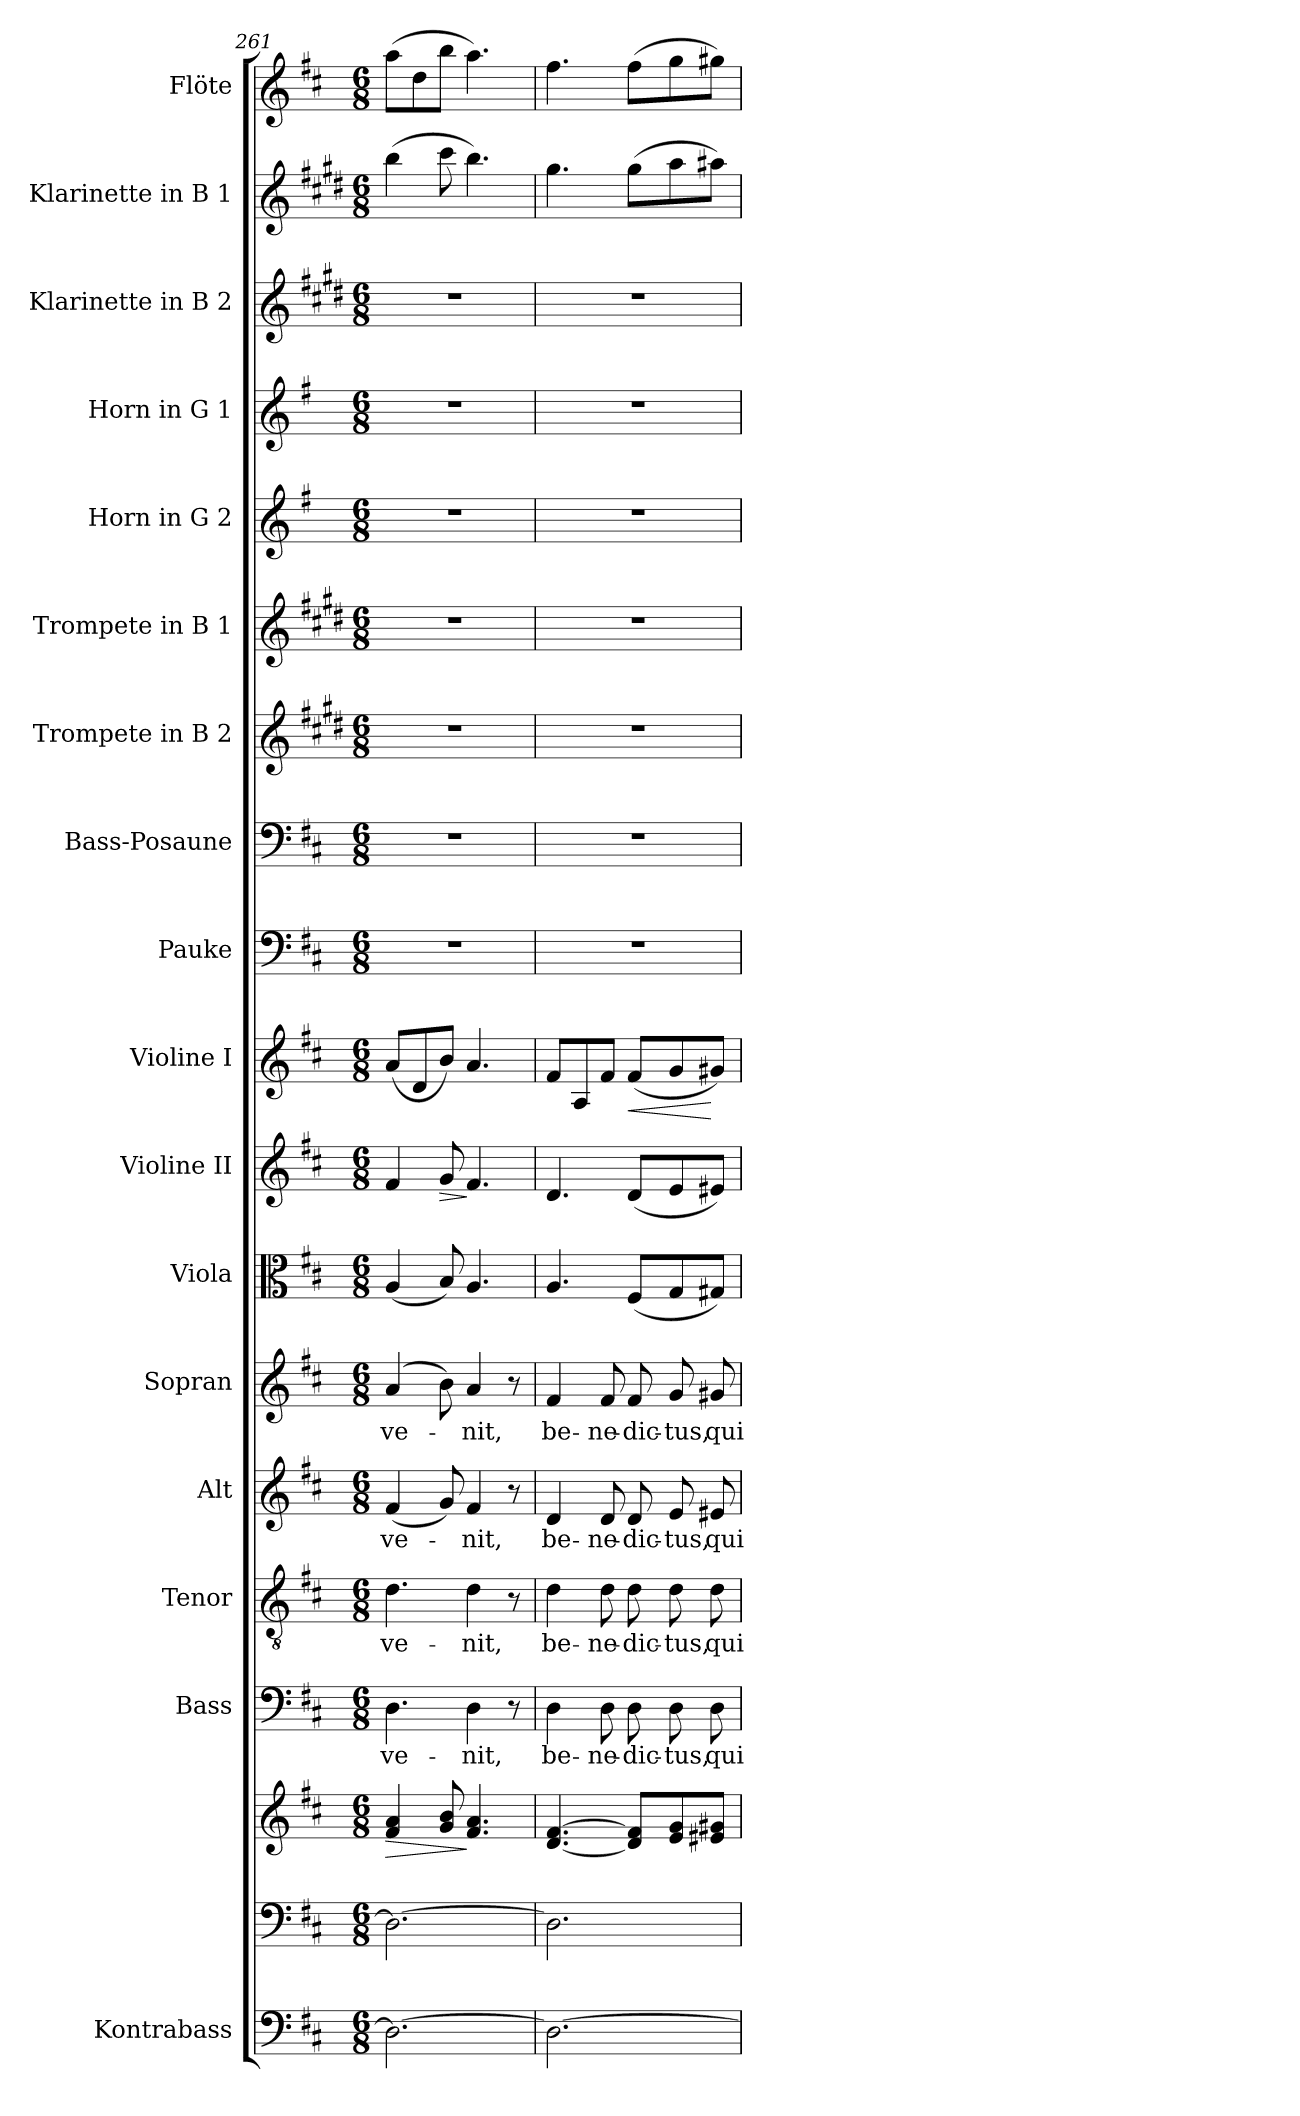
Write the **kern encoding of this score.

**kern	**kern	**kern	**dynam	**kern	**text	**kern	**text	**kern	**text	**kern	**text	**kern	**kern	**dynam	**kern	**dynam	**kern	**kern	**kern	**kern	**kern	**kern	**kern	**kern	**kern
*part18	*part17	*part17	*part17	*part16	*part16	*part15	*part15	*part14	*part14	*part13	*part13	*part12	*part11	*part11	*part10	*part10	*part9	*part8	*part7	*part6	*part5	*part4	*part3	*part2	*part1
*staff19	*staff18	*staff17	*staff17/18	*staff16	*staff16	*staff15	*staff15	*staff14	*staff14	*staff13	*staff13	*staff12	*staff11	*staff11	*staff10	*staff10	*staff9	*staff8	*staff7	*staff6	*staff5	*staff4	*staff3	*staff2	*staff1
*I"Kontrabass	*	*	*	*I"Bass	*	*I"Tenor	*	*I"Alt	*	*I"Sopran	*	*I"Viola	*I"Violine II	*	*I"Violine I	*	*I"Pauke	*I"Bass-Posaune	*I"Trompete in B 2	*I"Trompete in B 1	*I"Horn in G 2	*I"Horn in G 1	*I"Klarinette in B 2	*I"Klarinette in B 1	*I"Flöte
*I'Kb.	*	*	*	*I'B	*	*I'T	*	*I'A	*	*I'S	*	*I'Vla.	*I'Vl. II	*	*I'Vl. I	*	*I'Pk.	*I'B. Pos.	*	*	*I'Hrn. 2	*I'Hrn. 1	*	*	*I'Fl.
!!LO:PB:g=z
*clefF4	*clefF4	*clefG2	*	*clefF4	*	*clefGv2	*	*clefG2	*	*clefG2	*	*clefC3	*clefG2	*	*clefG2	*	*clefF4	*clefF4	*clefG2	*clefG2	*clefG2	*clefG2	*clefG2	*clefG2	*clefG2
*ITrd7c12	*	*	*	*	*	*	*	*	*	*	*	*	*	*	*	*	*	*	*ITrd1c2	*ITrd1c2	*ITrd3c5	*ITrd3c5	*ITrd1c2	*ITrd1c2	*
*k[f#c#]	*k[f#c#]	*k[f#c#]	*	*k[f#c#]	*	*k[f#c#]	*	*k[f#c#]	*	*k[f#c#]	*	*k[f#c#]	*k[f#c#]	*	*k[f#c#]	*	*k[f#c#]	*k[f#c#]	*k[f#c#]	*k[f#c#]	*k[f#c#]	*k[f#c#]	*k[f#c#]	*k[f#c#]	*k[f#c#]
*D:	*D:	*D:	*	*D:	*	*D:	*	*D:	*	*D:	*	*D:	*D:	*	*D:	*	*D:	*D:	*D:	*D:	*D:	*D:	*D:	*D:	*D:
*M6/8	*M6/8	*M6/8	*	*M6/8	*	*M6/8	*	*M6/8	*	*M6/8	*	*M6/8	*M6/8	*	*M6/8	*	*M6/8	*M6/8	*M6/8	*M6/8	*M6/8	*M6/8	*M6/8	*M6/8	*M6/8
=261	=261	=261	=261	=261	=261	=261	=261	=261	=261	=261	=261	=261	=261	=261	=261	=261	=261	=261	=261	=261	=261	=261	=261	=261	=261
!	!	!	!LO:HP:b	!	!LO:LY:b	!	!LO:LY:b	!	!LO:LY:b	!	!LO:LY:b	!	!	!	!	!	!	!	!	!	!	!	!	!	!
2.DD\_	2.D\_	4f#/ 4a/	>	4.D\	ve-	4.d\	ve-	(<4f#/	ve-	(4a/	ve-	(<4A/	4f#/	.	(<8a/L	.	2.r	2.r	2.r	2.r	2.r	2.r	2.r	(>4aa\	(>8aa\L
.	.	.	.	.	.	.	.	.	.	.	.	.	.	.	8d/	.	.	.	.	.	.	.	.	.	8dd\
!	!	!	!	!	!	!	!	!	!	!	!	!	!	!LO:HP:b	!	!	!	!	!	!	!	!	!	!	!
.	.	8g/ 8b/	.	.	.	.	.	8g/)	.	8b\)	.	8B/)	8g/	>	8b/J)	.	.	.	.	.	.	.	.	8bb\	8bb\J
!	!	!	!	!	!LO:LY:b	!	!LO:LY:b	!	!LO:LY:b	!	!LO:LY:b	!	!	!	!	!	!	!	!	!	!	!	!	!	!
.	.	4.f#/ 4.a/	]	4D\	-nit,	4d\	-nit,	4f#/	-nit,	4a/	-nit,	4.A/	4.f#/	]	4.a/	.	.	.	.	.	.	.	.	4.aa\)	4.aa\)
.	.	.	.	8r	.	8r	.	8r	.	8r	.	.	.	.	.	.	.	.	.	.	.	.	.	.	.
=262	=262	=262	=262	=262	=262	=262	=262	=262	=262	=262	=262	=262	=262	=262	=262	=262	=262	=262	=262	=262	=262	=262	=262	=262	=262
!	!	!	!	!	!LO:LY:b	!	!LO:LY:b	!	!LO:LY:b	!	!LO:LY:b	!	!	!	!	!	!	!	!	!	!	!	!	!	!
2.DD\_	2.D\]	[4.d/ [4.f#/	.	4D\	be-	4d\	be-	4d/	be-	4f#/	be-	4.A/	4.d/	.	8f#/L	.	2.r	2.r	2.r	2.r	2.r	2.r	2.r	4.ff#\	4.ff#\
.	.	.	.	.	.	.	.	.	.	.	.	.	.	.	8A/	.	.	.	.	.	.	.	.	.	.
!	!	!	!	!	!LO:LY:b	!	!LO:LY:b	!	!LO:LY:b	!	!LO:LY:b	!	!	!	!	!	!	!	!	!	!	!	!	!	!
.	.	.	.	8D\	-ne-	8d\	-ne-	8d/	-ne-	8f#/	-ne-	.	.	.	8f#/J	.	.	.	.	.	.	.	.	.	.
!	!	!	!	!	!LO:LY:b	!	!LO:LY:b	!	!LO:LY:b	!	!LO:LY:b	!	!	!	!	!LO:HP:b	!	!	!	!	!	!	!	!	!
.	.	8d/] 8f#/]L	.	8D\	-dic-	8d\	-dic-	8d/	-dic-	8f#/	-dic-	(<8F#/L	(<8d/L	.	(<8f#/L	<	.	.	.	.	.	.	.	(>8ff#\L	(>8ff#\L
!	!	!	!	!	!LO:LY:b	!	!LO:LY:b	!	!LO:LY:b	!	!LO:LY:b	!	!	!	!	!	!	!	!	!	!	!	!	!	!
.	.	8e/ 8g/	.	8D\	-tus,	8d\	-tus,	8e/	-tus,	8g/	-tus,	8G/	8e/	.	8g/	.	.	.	.	.	.	.	.	8gg\	8gg\
!	!	!	!	!	!LO:LY:b	!	!LO:LY:b	!	!LO:LY:b	!	!LO:LY:b	!	!	!	!	!	!	!	!	!	!	!	!	!	!
.	.	8e#X/ 8g#X/J	.	8D\	qui	8d\	qui	8e#X/	qui	8g#X/	qui	8G#X/J)	8e#X/J)	.	8g#X/J)	[	.	.	.	.	.	.	.	8gg#X\J)	8gg#X\J)
=	=	=	=	=	=	=	=	=	=	=	=	=	=	=	=	=	=	=	=	=	=	=	=	=	=
*-	*-	*-	*-	*-	*-	*-	*-	*-	*-	*-	*-	*-	*-	*-	*-	*-	*-	*-	*-	*-	*-	*-	*-	*-	*-
